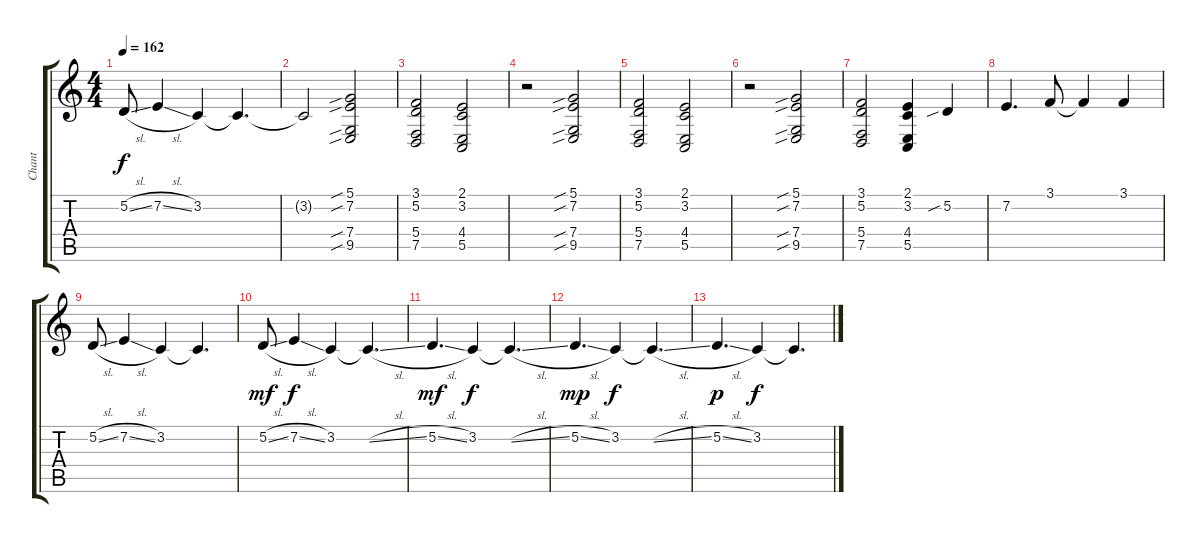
\track ("Chant" "Chant") {instrument clarinet}
\staff {score tabs}
\tuning (D4 A3 F3 C3 G2 C2) {hide}
\ts (4 4)
\tempo 162
\clef g2
\ks c
5.2{sl}.8{dy f} 7.2{sl}.4 3.2.4 3.2{t}.4{d} |
3.2{t}.2 (5.1{sib} 7.2{sib} 7.4{sib} 9.5{sib}).2 |
(3.1 5.2 5.4 7.5).2 (2.1 3.2 4.4 5.5).2 |
r.2 (5.1{sib} 7.2{sib} 7.4{sib} 9.5{sib}).2 |
(3.1 5.2 5.4 7.5).2 (2.1 3.2 4.4 5.5).2 |
r.2 (5.1{sib} 7.2{sib} 7.4{sib} 9.5{sib}).2 |
(3.1 5.2 5.4 7.5).2 (2.1 3.2 4.4 5.5).4 5.2{sib}.4 |
7.2.4{d} 3.1.8 3.1{t}.4 3.1.4 |
5.2{sl}.8 7.2{sl}.4 3.2.4 3.2{t}.4{d} |
5.2{sl}.8{dy mf} 7.2{sl}.4{dy f} 3.2.4 3.2{sl t}.4{d} |
5.2{sl}.4{d dy mf} 3.2.4{dy f} 3.2{sl t}.4{d} |
5.2{sl}.4{d dy mp} 3.2.4{dy f} 3.2{sl t}.4{d} |
5.2{sl}.4{d dy p} 3.2.4{dy f} 3.2{t}.4{d}
